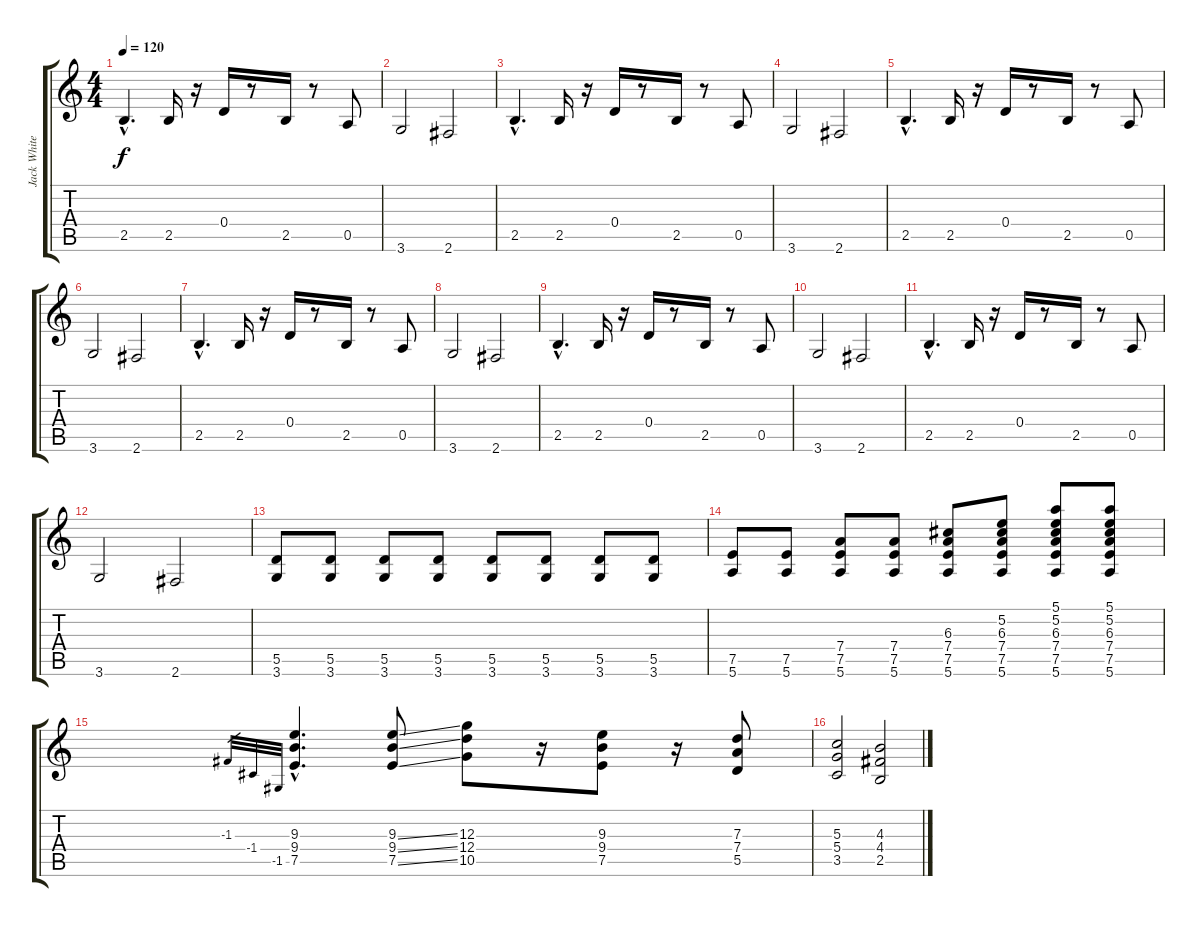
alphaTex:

\track ("Jack White" "Jack White") {instrument electricguitarmuted}
\staff {score tabs}
\tuning (E4 B3 G3 D3 A2 E2) {hide}
\ts (4 4)
\tempo 120
\clef g2
\ks c
2.5{hac}.4{d dy f} 2.5.16 r.16 0.4.16 r.8 2.5.16 r.8 0.5.8 |
3.6.2 2.6.2 |
2.5{hac}.4{d} 2.5.16 r.16 0.4.16 r.8 2.5.16 r.8 0.5.8 |
3.6.2 2.6.2 |
2.5{hac}.4{d} 2.5.16 r.16 0.4.16 r.8 2.5.16 r.8 0.5.8 |
3.6.2 2.6.2 |
2.5{hac}.4{d} 2.5.16 r.16 0.4.16 r.8 2.5.16 r.8 0.5.8 |
3.6.2 2.6.2 |
2.5{hac}.4{d} 2.5.16 r.16 0.4.16 r.8 2.5.16 r.8 0.5.8 |
3.6.2 2.6.2 |
2.5{hac}.4{d} 2.5.16 r.16 0.4.16 r.8 2.5.16 r.8 0.5.8 |
3.6.2 2.6.2 |
(5.5 3.6).8{instrument overdrivenguitar} (5.5 3.6).8 (5.5 3.6).8 (5.5 3.6).8 (5.5 3.6).8 (5.5 3.6).8 (5.5 3.6).8 (5.5 3.6).8 |
(7.5 5.6).8 (7.5 5.6).8 (7.4 7.5 5.6).8 (7.4 7.5 5.6).8 (6.3 7.4 7.5 5.6).8 (5.2 6.3 7.4 7.5 5.6).8 (5.1 5.2 6.3 7.4 7.5 5.6).8 (5.1 5.2 6.3 7.4 7.5 5.6).8 |
-1.3.32{gr} -1.4.32{gr} -1.5.32{gr} (9.3{hac} 9.4{hac} 7.5{hac}).4{d} (9.3{ss} 9.4{ss} 7.5{ss}).8 (12.3 12.4 10.5).8 r.16 (9.3 9.4 7.5).8 r.16 (7.3 7.4 5.5).8 |
(5.3 5.4 3.5).2 (4.3 4.4 2.5).2
